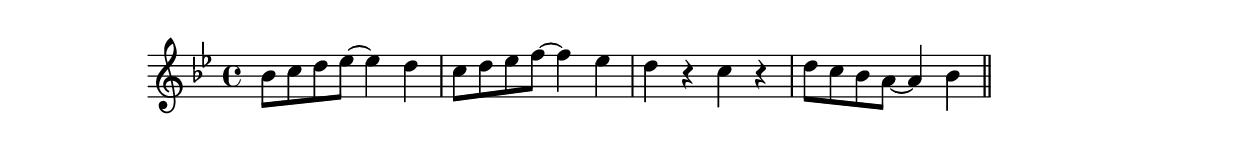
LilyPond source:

\version "2.19.49"
%{\header {
  composer = "B. Crowell"
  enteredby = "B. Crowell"
}%}
\score{{\key bes \major
\time 4/4
%{\tempo 4=100
%}\relative bes' {
  bes8 c d es~ es4 d | c8 d es f~ f4 es | d4 r c r | d8 c bes a~ a4 bes 
  \bar "||"
}

}}